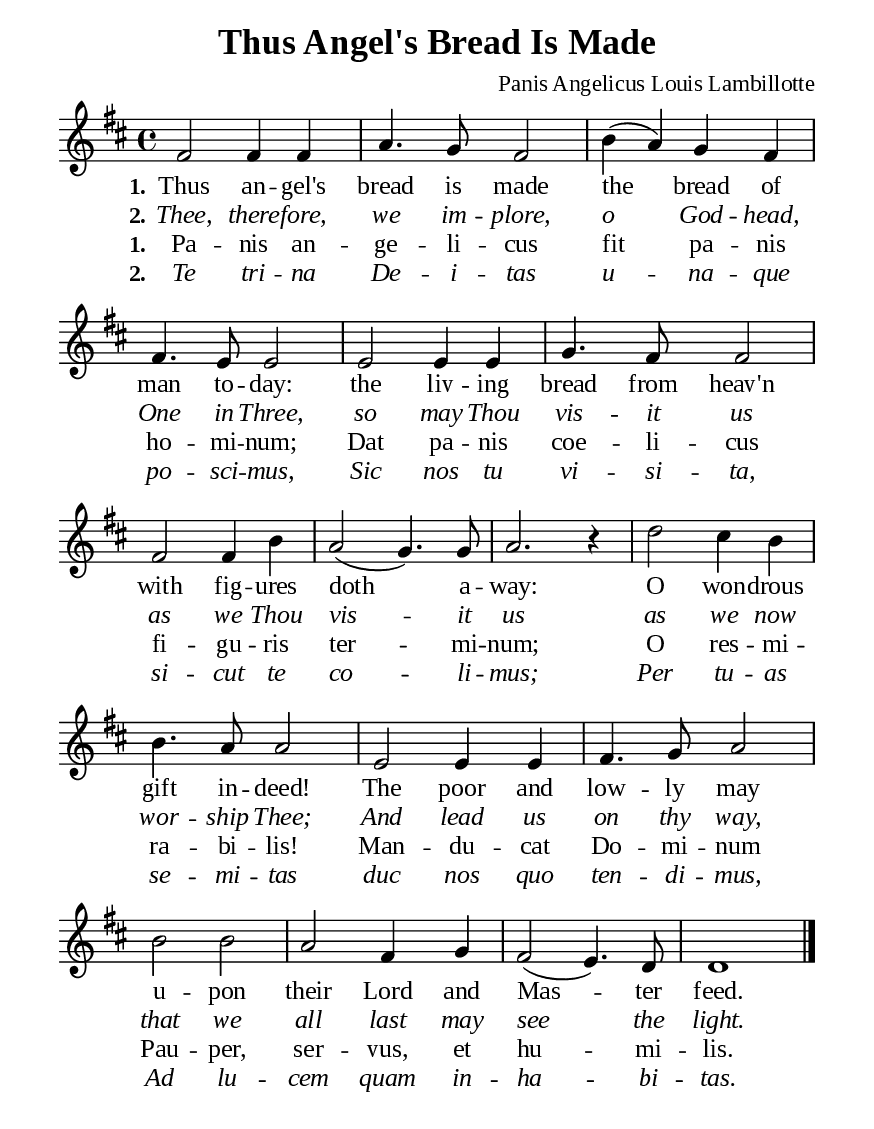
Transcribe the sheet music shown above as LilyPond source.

%%%%%%%%%%%%%%%%%%%%%%%%%%%%%
% CONTENTS OF THIS DOCUMENT
% 1. Common settings
% 2. Verse music
% 3. Verse lyrics
% 4. Layout
%%%%%%%%%%%%%%%%%%%%%%%%%%%%%

%%%%%%%%%%%%%%%%%%%%%%%%%%%%%
% 1. Common settings
%%%%%%%%%%%%%%%%%%%%%%%%%%%%%
\version "2.18.2"

\header {
  title = "Thus Angel's Bread Is Made"
  composer = "Panis Angelicus Louis Lambillotte"
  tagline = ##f
}

global= {
  \key d \major
  \time 4/4
  \override Score.BarNumber.break-visibility = ##(#f #f #f)
  \override Lyrics.LyricSpace.minimum-distance = #3.0
}

\paper {
  #(set-paper-size "a5")
  top-margin = 3.2\mm
  bottom-marign = 10\mm
  left-margin = 10\mm
  right-margin = 10\mm
  indent = #0
  #(define fonts
	 (make-pango-font-tree "Liberation Serif"
	 		       "Liberation Serif"
			       "Liberation Serif"
			       (/ 20 20)))
  system-system-spacing = #'((basic-distance . 3) (padding . 3))
}

printItalic = \with {
  \override LyricText.font-shape = #'italic
}

%%%%%%%%%%%%%%%%%%%%%%%%%%%%%
% 2. Verse music
%%%%%%%%%%%%%%%%%%%%%%%%%%%%%
musicVerseSoprano = \relative c' {
  %{	01	%} fis2 fis4 fis |
  %{	02	%} a4. g8 fis2 |
  %{	03	%} b4 (a) g fis |
  %{	04	%} fis4. e8 e2 |
  %{	05	%} e2 e4 e |
  %{	06	%} g4. fis8 fis2 |
  %{	07	%} fis fis4 b |
  %{	08	%} a2 (g4.) g8 |
  %{	09	%} a2. r4 |
  %{	10	%} d2 cis4 b |
  %{	11	%} b4. a8 a2 |
  %{	12	%} e2 e4 e |
  %{	13	%} fis4. g8 a2 |
  %{	14	%} b b |
  %{	15	%} a fis4 g |
  %{	16	%} fis2 (e4.) d8 |
  %{	17	%} d1 \bar "|."
}

%%%%%%%%%%%%%%%%%%%%%%%%%%%%%
% 3. Verse lyrics
%%%%%%%%%%%%%%%%%%%%%%%%%%%%%
verseOne = \lyricmode {
  \set stanza = #"1."
  Thus an -- gel's bread is made
  the bread of man to -- day:
  the liv -- ing bread from heav'n with fig -- ures doth a -- way:
  O won -- drous gift in -- deed!
  The poor and low -- ly may u -- pon their Lord and Mas -- ter feed.
}

verseTwo = \lyricmode {
  \set stanza = #"2."
  Thee, there -- fore, we im -- plore,
  o God -- head, One in Three,
  so may Thou vis -- it us as we Thou vis -- it us
  as we now wor -- ship Thee;
  And lead us on thy way,
  that we all last may see the light.
}

verseLatinOne = \lyricmode {
  \set stanza = #"1."
  Pa -- nis an -- ge -- li -- cus fit pa -- nis ho -- mi -- num;
  Dat pa -- nis coe -- li -- cus fi -- gu -- ris ter -- mi -- num;
  O res -- mi -- ra -- bi -- lis! Man -- du -- cat Do -- mi -- num Pau -- per,
  ser -- vus, et hu -- mi -- lis.
}

verseLatinTwo = \lyricmode {
  \set stanza = #"2."
  Te tri -- na De -- i -- tas u -- na -- que po -- sci -- mus,
  Sic nos tu vi -- si -- ta, si -- cut te co -- li -- mus;
  Per tu -- as se -- mi -- tas duc nos quo ten -- di -- mus,
  Ad lu -- cem quam in -- ha -- bi -- tas.
}

%%%%%%%%%%%%%%%%%%%%%%%%%%%%%
% 4. Layout
%%%%%%%%%%%%%%%%%%%%%%%%%%%%%
\score {
    \new ChoirStaff <<
      \new Staff <<
        \clef "treble"
        \new Voice = "sopranos" { \global   \musicVerseSoprano }
      >>
      \new Lyrics \lyricsto sopranos \verseOne
      \new Lyrics \printItalic \lyricsto sopranos \verseTwo
      \new Lyrics \lyricsto sopranos \verseLatinOne
      \new Lyrics \printItalic \lyricsto sopranos \verseLatinTwo
    >>
}
